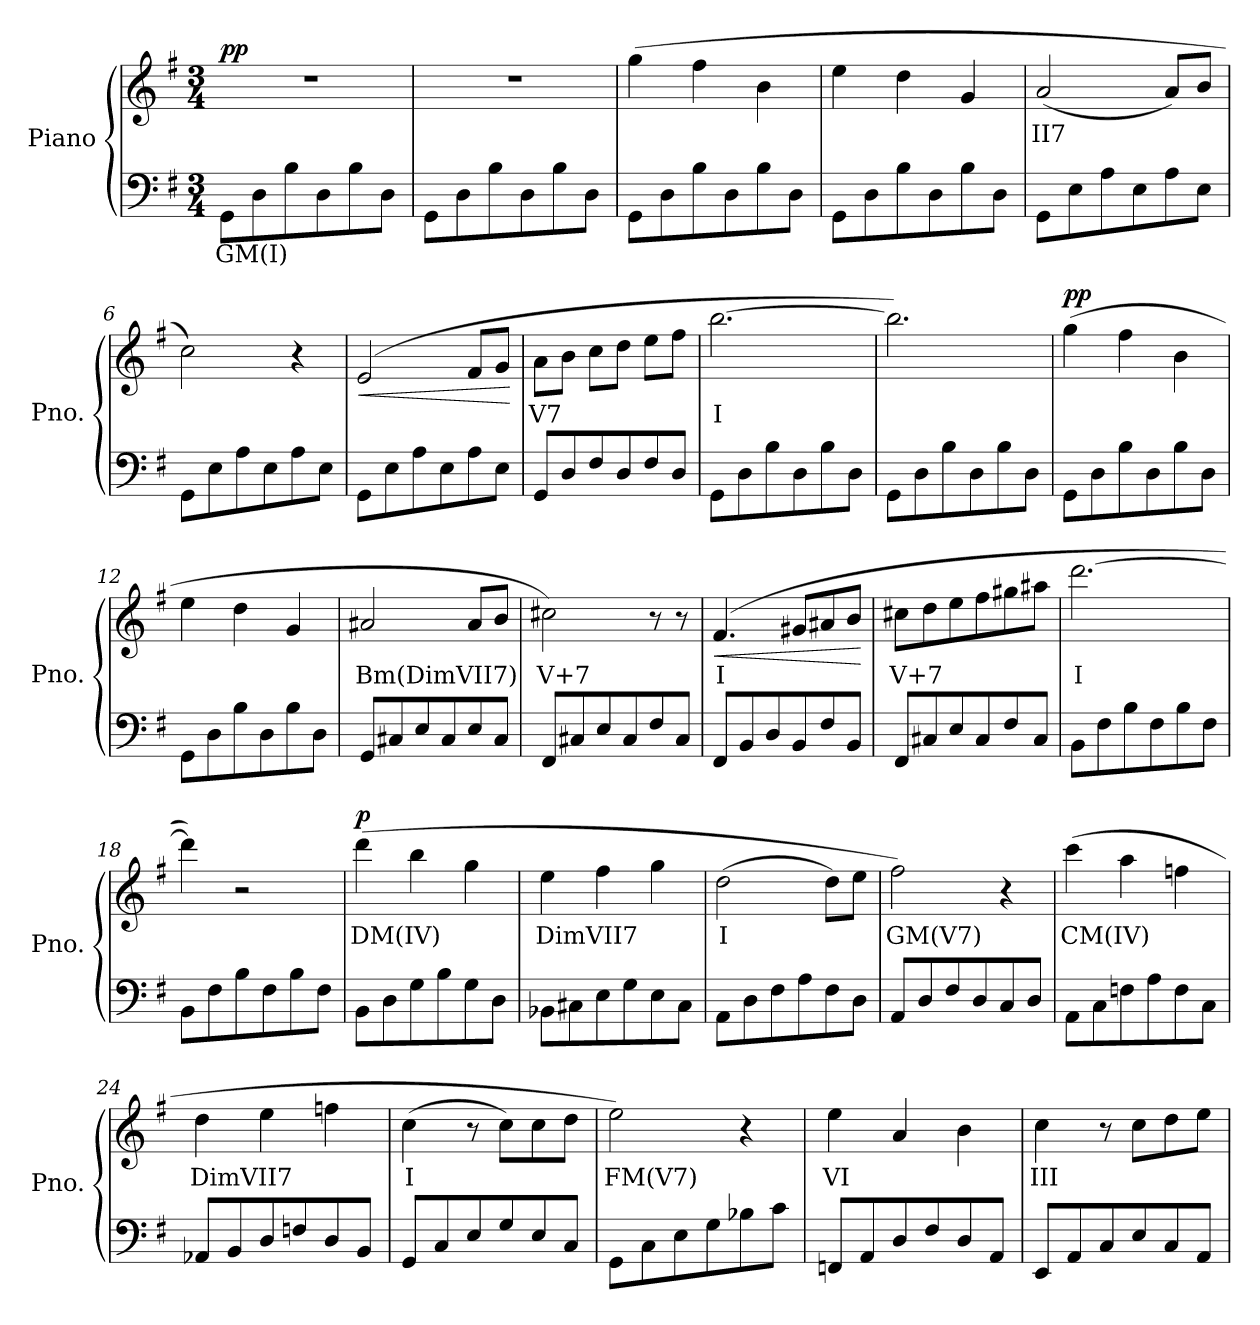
**kern	**text	**kern	**text	**dynam
*part1	*part1	*part1	*part1	*part1
*staff2	*staff2	*staff1	*staff1	*staff1/2
*I"Piano	*	*	*	*
*I'Pno.	*	*	*	*
*clefF4	*	*clefG2	*	*
*k[f#]	*	*k[f#]	*	*
*M3/4	*	*M3/4	*	*
*MM94	*	*MM94	*	*
=1	=1	=1	=1	=1
!	!LO:LY:b	!	!	!LO:DY:b
8GG\L	GM(I)	2.r	.	pp
8D\	.	.	.	.
8B\	.	.	.	.
8D\	.	.	.	.
8B\	.	.	.	.
8D\J	.	.	.	.
=2	=2	=2	=2	=2
8GG\L	.	2.r	.	.
8D\	.	.	.	.
8B\	.	.	.	.
8D\	.	.	.	.
8B\	.	.	.	.
8D\J	.	.	.	.
=3	=3	=3	=3	=3
8GG\L	.	(>4gg\	.	.
8D\	.	.	.	.
8B\	.	4ff#\	.	.
8D\	.	.	.	.
8B\	.	4b\	.	.
8D\J	.	.	.	.
=4	=4	=4	=4	=4
8GG\L	.	4ee\	.	.
8D\	.	.	.	.
8B\	.	4dd\	.	.
8D\	.	.	.	.
8B\	.	4g/	.	.
8D\J	.	.	.	.
=5	=5	=5	=5	=5
!	!	!	!LO:LY:b	!
8GG\L	.	(<2a/	II7	.
8E\	.	.	.	.
8A\	.	.	.	.
8E\	.	.	.	.
8A\	.	8a/L)	.	.
8E\J	.	8b/J	.	.
=6	=6	=6	=6	=6
8GG\L	.	2cc\)	.	.
8E\	.	.	.	.
8A\	.	.	.	.
8E\	.	.	.	.
8A\	.	4r	.	.
8E\J	.	.	.	.
!!LO:LB:g=z
=7	=7	=7	=7	=7
!	!	!	!	!LO:HP:b
8GG\L	.	(>2e/	.	<
8E\	.	.	.	.
8A\	.	.	.	.
8E\	.	.	.	.
8A\	.	8f#/L	.	.
8E\J	.	8g/J	.	.
.	.	.	.	[
=8	=8	=8	=8	=8
!	!	!	!LO:LY:b	!
8GG/L	.	8a\L	V7	.
8D/	.	8b\J	.	.
8F#/	.	8cc\L	.	.
8D/	.	8dd\J	.	.
8F#/	.	8ee\L	.	.
8D/J	.	8ff#\J	.	.
=9	=9	=9	=9	=9
!	!	!	!LO:LY:b	!
8GG\L	.	[2.bb\	I	.
8D\	.	.	.	.
8B\	.	.	.	.
8D\	.	.	.	.
8B\	.	.	.	.
8D\J	.	.	.	.
=10	=10	=10	=10	=10
8GG\L	.	2.bb\])	.	.
8D\	.	.	.	.
8B\	.	.	.	.
8D\	.	.	.	.
8B\	.	.	.	.
8D\J	.	.	.	.
=11	=11	=11	=11	=11
!	!	!	!	!LO:DY:b
8GG\L	.	(>4gg\	.	pp
8D\	.	.	.	.
8B\	.	4ff#\	.	.
8D\	.	.	.	.
8B\	.	4b\	.	.
8D\J	.	.	.	.
=12	=12	=12	=12	=12
8GG\L	.	4ee\	.	.
8D\	.	.	.	.
8B\	.	4dd\	.	.
8D\	.	.	.	.
8B\	.	4g/	.	.
8D\J	.	.	.	.
!!LO:LB:g=z
=13	=13	=13	=13	=13
!	!	!	!LO:LY:b	!
8GG/L	.	2a#X/	Bm(DimVII7)	.
8C#X/	.	.	.	.
8E/	.	.	.	.
8C#/	.	.	.	.
8E/	.	8a#/L	.	.
8C#/J	.	8b/J	.	.
=14	=14	=14	=14	=14
!	!	!	!LO:LY:b	!
8FF#/L	.	2cc#X\)	V+7	.
8C#X/	.	.	.	.
8E/	.	.	.	.
8C#/	.	.	.	.
8F#/	.	8r	.	.
8C#/J	.	8r	.	.
=15	=15	=15	=15	=15
!	!	!	!LO:LY:b	!LO:HP:b
8FF#/L	.	(>4.f#/	I	<
8BB/	.	.	.	.
8D/	.	.	.	.
8BB/	.	8g#X/L	.	.
8F#/	.	8a#X/	.	.
8BB/J	.	8b/J	.	.
.	.	.	.	[
=16	=16	=16	=16	=16
!	!	!	!LO:LY:b	!
8FF#/L	.	8cc#X\L	V+7	.
8C#X/	.	8dd\	.	.
8E/	.	8ee\	.	.
8C#/	.	8ff#\	.	.
8F#/	.	8gg#X\	.	.
8C#/J	.	8aa#X\J	.	.
=17	=17	=17	=17	=17
!	!	!	!LO:LY:b	!
8BB\L	.	[2.ddd\	I	.
8F#\	.	.	.	.
8B\	.	.	.	.
8F#\	.	.	.	.
8B\	.	.	.	.
8F#\J	.	.	.	.
!!LO:LB:g=z
=18	=18	=18	=18	=18
8BB\L	.	4ddd\])	.	.
8F#\	.	.	.	.
8B\	.	2r	.	.
8F#\	.	.	.	.
8B\	.	.	.	.
8F#\J	.	.	.	.
=19	=19	=19	=19	=19
!	!	!	!LO:LY:b	!LO:DY:b
8BB\L	.	(>4ddd\	DM(IV)	p
8D\	.	.	.	.
8G\	.	4bb\	.	.
8B\	.	.	.	.
8G\	.	4gg\	.	.
8D\J	.	.	.	.
=20	=20	=20	=20	=20
!	!	!	!LO:LY:b	!
8BB-X\L	.	4ee\	DimVII7	.
8C#X\	.	.	.	.
8E\	.	4ff#\	.	.
8G\	.	.	.	.
8E\	.	4gg\	.	.
8C#\J	.	.	.	.
=21	=21	=21	=21	=21
!	!	!	!LO:LY:b	!
8AA\L	.	(>2dd\	I	.
8D\	.	.	.	.
8F#\	.	.	.	.
8A\	.	.	.	.
8F#\	.	8dd\L)	.	.
8D\J	.	8ee\J	.	.
=22	=22	=22	=22	=22
!	!	!	!LO:LY:b	!
8AA/L	.	2ff#\)	GM(V7)	.
8D/	.	.	.	.
8F#/	.	.	.	.
8D/	.	.	.	.
8C/	.	4r	.	.
8D/J	.	.	.	.
=23	=23	=23	=23	=23
!	!	!	!LO:LY:b	!
8AA\L	.	(>4ccc\	CM(IV)	.
8C\	.	.	.	.
8Fn\	.	4aa\	.	.
8A\	.	.	.	.
8F\	.	4ffn\	.	.
8C\J	.	.	.	.
!!LO:LB:g=z
=24	=24	=24	=24	=24
!	!	!	!LO:LY:b	!
8AA-X/L	.	4dd\	DimVII7	.
8BB/	.	.	.	.
8D/	.	4ee\	.	.
8Fn/	.	.	.	.
8D/	.	4ffn\	.	.
8BB/J	.	.	.	.
=25	=25	=25	=25	=25
!	!	!	!LO:LY:b	!
8GG/L	.	(>4cc\	I	.
8C/	.	.	.	.
8E/	.	8r	.	.
8G/	.	8cc\L)	.	.
8E/	.	8cc\	.	.
8C/J	.	8dd\J	.	.
=26	=26	=26	=26	=26
!	!	!	!LO:LY:b	!
8GG\L	.	2ee\)	FM(V7)	.
8C\	.	.	.	.
8E\	.	.	.	.
8G\	.	.	.	.
8B-X\	.	4r	.	.
8c\J	.	.	.	.
=27	=27	=27	=27	=27
!	!	!	!LO:LY:b	!
8FFn/L	.	4ee\	VI	.
8AA/	.	.	.	.
8D/	.	4a/	.	.
8F#/	.	.	.	.
8D/	.	4b\	.	.
8AA/J	.	.	.	.
=28	=28	=28	=28	=28
!	!	!	!LO:LY:b	!
8EE/L	.	4cc\	III	.
8AA/	.	.	.	.
8C/	.	8r	.	.
8E/	.	8cc\L	.	.
8C/	.	8dd\	.	.
8AA/J	.	8ee\J	.	.
=	=	=	=	=
*-	*-	*-	*-	*-
